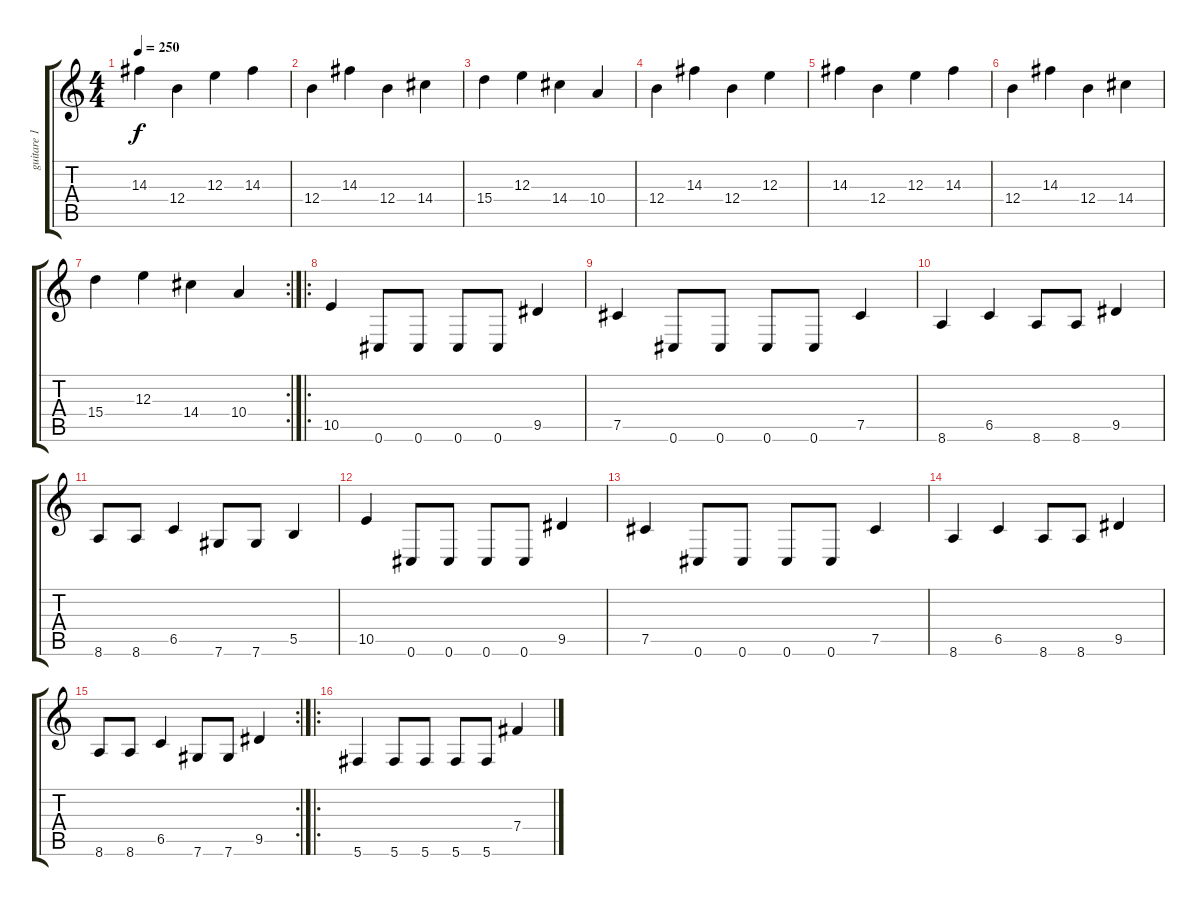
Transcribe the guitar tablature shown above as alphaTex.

\track ("guitare 1" "guitare 1") {instrument distortionguitar}
\staff {score tabs}
\tuning (Db4 Ab3 E3 B2 Gb2 Db2) {hide}
\ts (4 4)
\tempo 250
\clef g2
\ks c
14.3.4{dy f} 12.4.4 12.3.4 14.3.4 |
12.4.4 14.3.4 12.4.4 14.4.4 |
15.4.4 12.3.4 14.4.4 10.4.4 |
12.4.4 14.3.4 12.4.4 12.3.4 |
14.3.4 12.4.4 12.3.4 14.3.4 |
12.4.4 14.3.4 12.4.4 14.4.4 |
\rc 2
15.4.4 12.3.4 14.4.4 10.4.4 |
\ro
10.5.4 0.6.8 0.6.8 0.6.8 0.6.8 9.5.4 |
7.5.4 0.6.8 0.6.8 0.6.8 0.6.8 7.5.4 |
8.6.4 6.5.4 8.6.8 8.6.8 9.5.4 |
8.6.8 8.6.8 6.5.4 7.6.8 7.6.8 5.5.4 |
10.5.4 0.6.8 0.6.8 0.6.8 0.6.8 9.5.4 |
7.5.4 0.6.8 0.6.8 0.6.8 0.6.8 7.5.4 |
8.6.4 6.5.4 8.6.8 8.6.8 9.5.4 |
\rc 2
8.6.8 8.6.8 6.5.4 7.6.8 7.6.8 9.5.4 |
\ro
5.6.4 5.6.8 5.6.8 5.6.8 5.6.8 7.4.4
